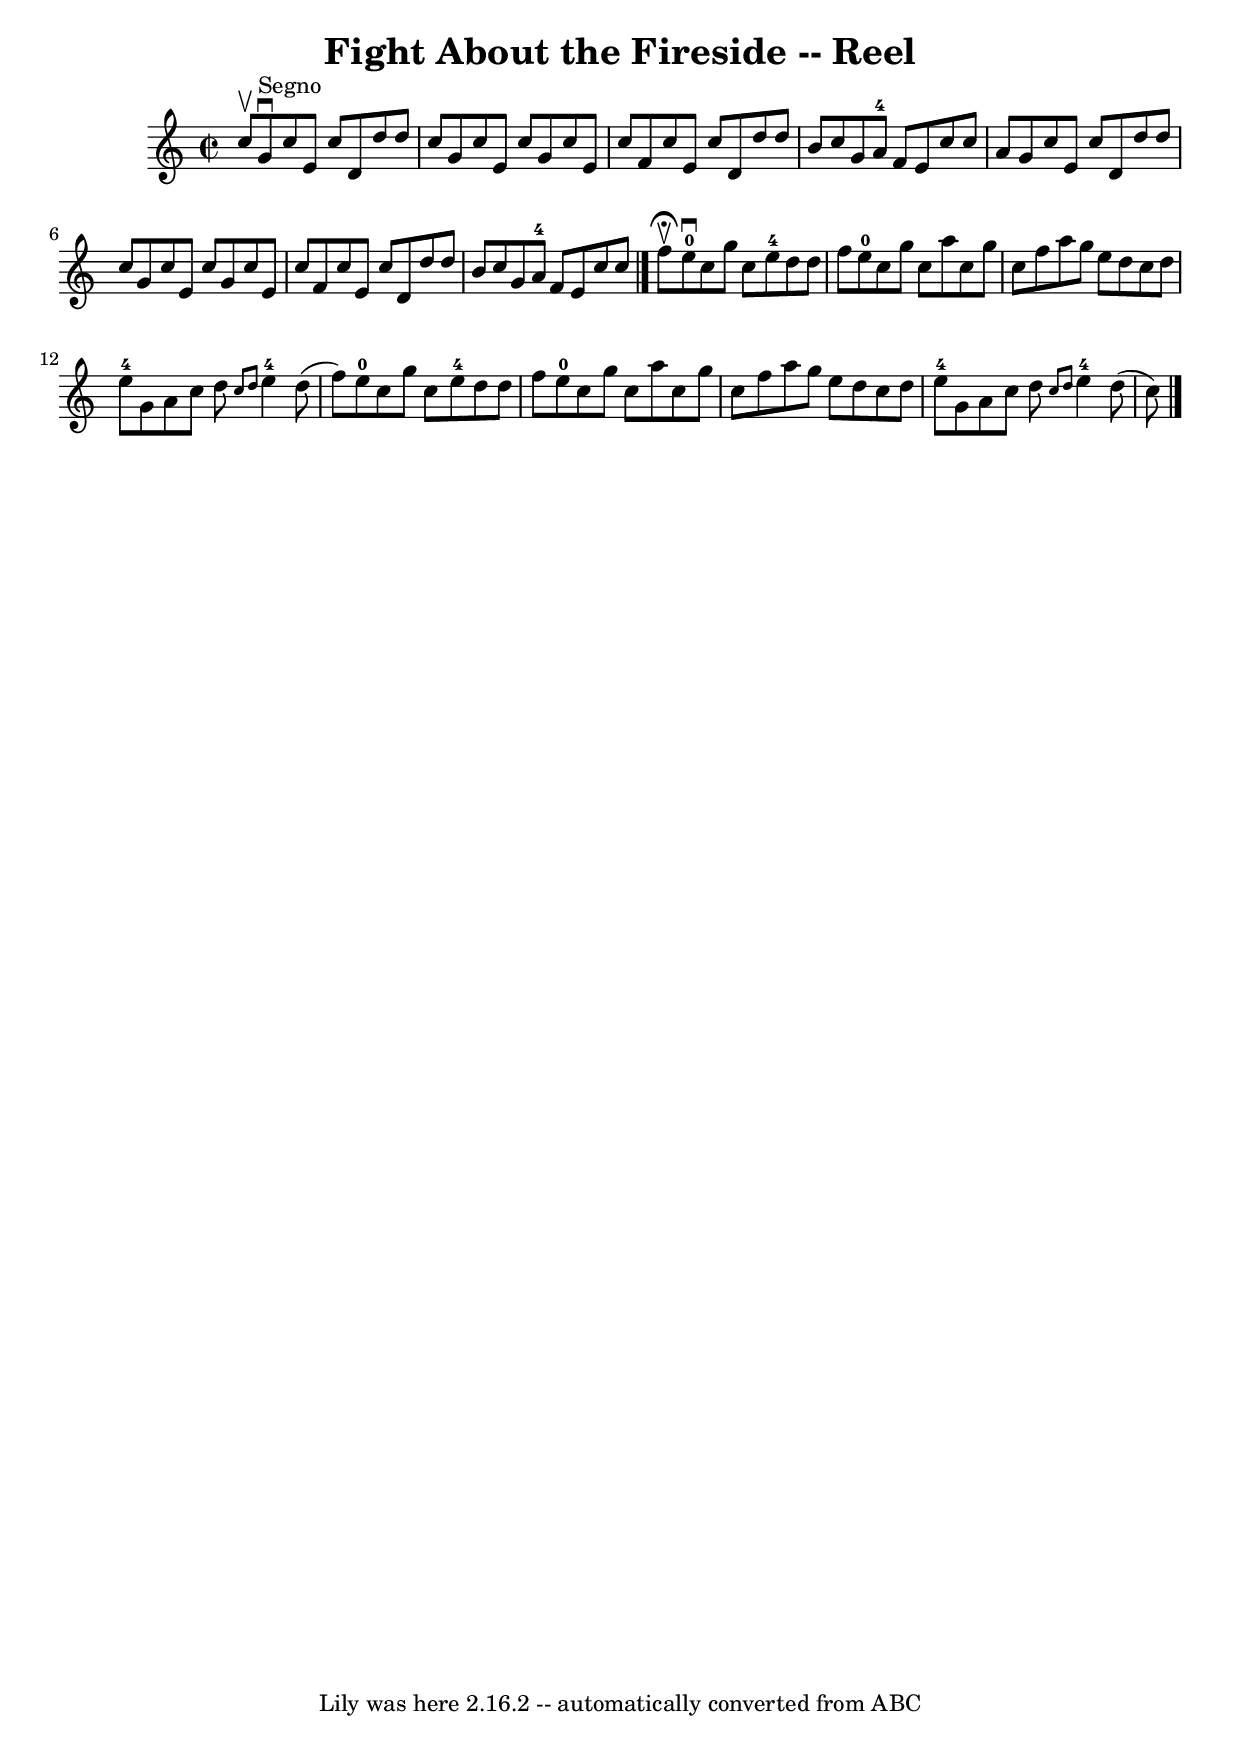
\version "2.7.40"
\include "Mammoth.ily"
\header {
	%% book = "Ryan's Mammoth Collection"
	crossRefNumber = "1"
	footnotes = "\\\\358"
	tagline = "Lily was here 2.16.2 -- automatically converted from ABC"
	title = "Fight About the Fireside -- Reel"
}
voicedefault =  {


\override Staff.TimeSignature #'style = #'C
 \time 2/2 
\key c \major c''8^\upbow   |
 g'8^"Segno"^\downbow   
c''8 e'8 c''8 d'8 d''8 d''8 c''8    |
 g'8 c''8    
e'8 c''8 g'8 c''8 e'8 c''8    |
 f'8 c''8 e'8    
c''8 d'8 d''8 d''8 b'8    |
 c''8 g'8 a'8-4 f'8  
 e'8 c''8 c''8 a'8    |
 g'8 c''8 e'8 c''8 d'8  
 d''8 d''8 c''8    |
 g'8 c''8 e'8 c''8 g'8 c''8  
 e'8 c''8    |
 f'8 c''8 e'8 c''8 d'8 d''8 d''8   
 b'8    |
 c''8 g'8 a'8-4 f'8 e'8 c''8 c''8    
\bar "|." f''8^\fermata^\upbow |
 e''8-0^\downbow c''8    
g''8 c''8 e''8-4 d''8 d''8 f''8    |
 e''8-0   
c''8 g''8 c''8 a''8 c''8 g''8 c''8    |
 f''8 a''8 
 g''8 e''8 d''8 c''8 d''8 e''8-4   |
 g'8    
a'8 c''8 d''8  \grace { c''8 d''8  } e''4-4 d''8 (f''8  
-)   |
 e''8-0 c''8 g''8 c''8 e''8-4 d''8    
d''8 f''8    |
 e''8-0 c''8 g''8 c''8 a''8 c''8   
 g''8 c''8    |
 f''8 a''8 g''8 e''8 d''8 c''8    
d''8 e''8-4   |
 g'8 a'8 c''8 d''8  \grace { c''8 
 d''8  } e''4-4 d''8 (c''8)       \bar "|."   
}

\score{
    <<

	\context Staff="default"
	{
	    \voicedefault 
	}

    >>
	\layout {
	}
	\midi {}
}
